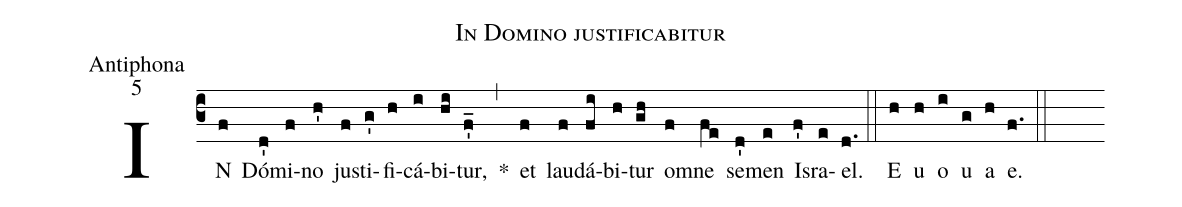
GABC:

name:In Domino justificabitur;
office-part:Antiphona;
mode:5;
%%
(c3) IN(f) Dó(d')mi(f)no(h') ju(f)sti(g')fi(h)cá(i)bi(hi)tur,(f'_) *(,) et(f) lau(f)dá(fi)bi(h)tur(gh) o(f)mne(fe) se(d')men(e) Is(f')ra(e)el.(d.) (::) <eu>E(h) u(h) o(i) u(g) a(h) e.</eu>(f.) (::)
